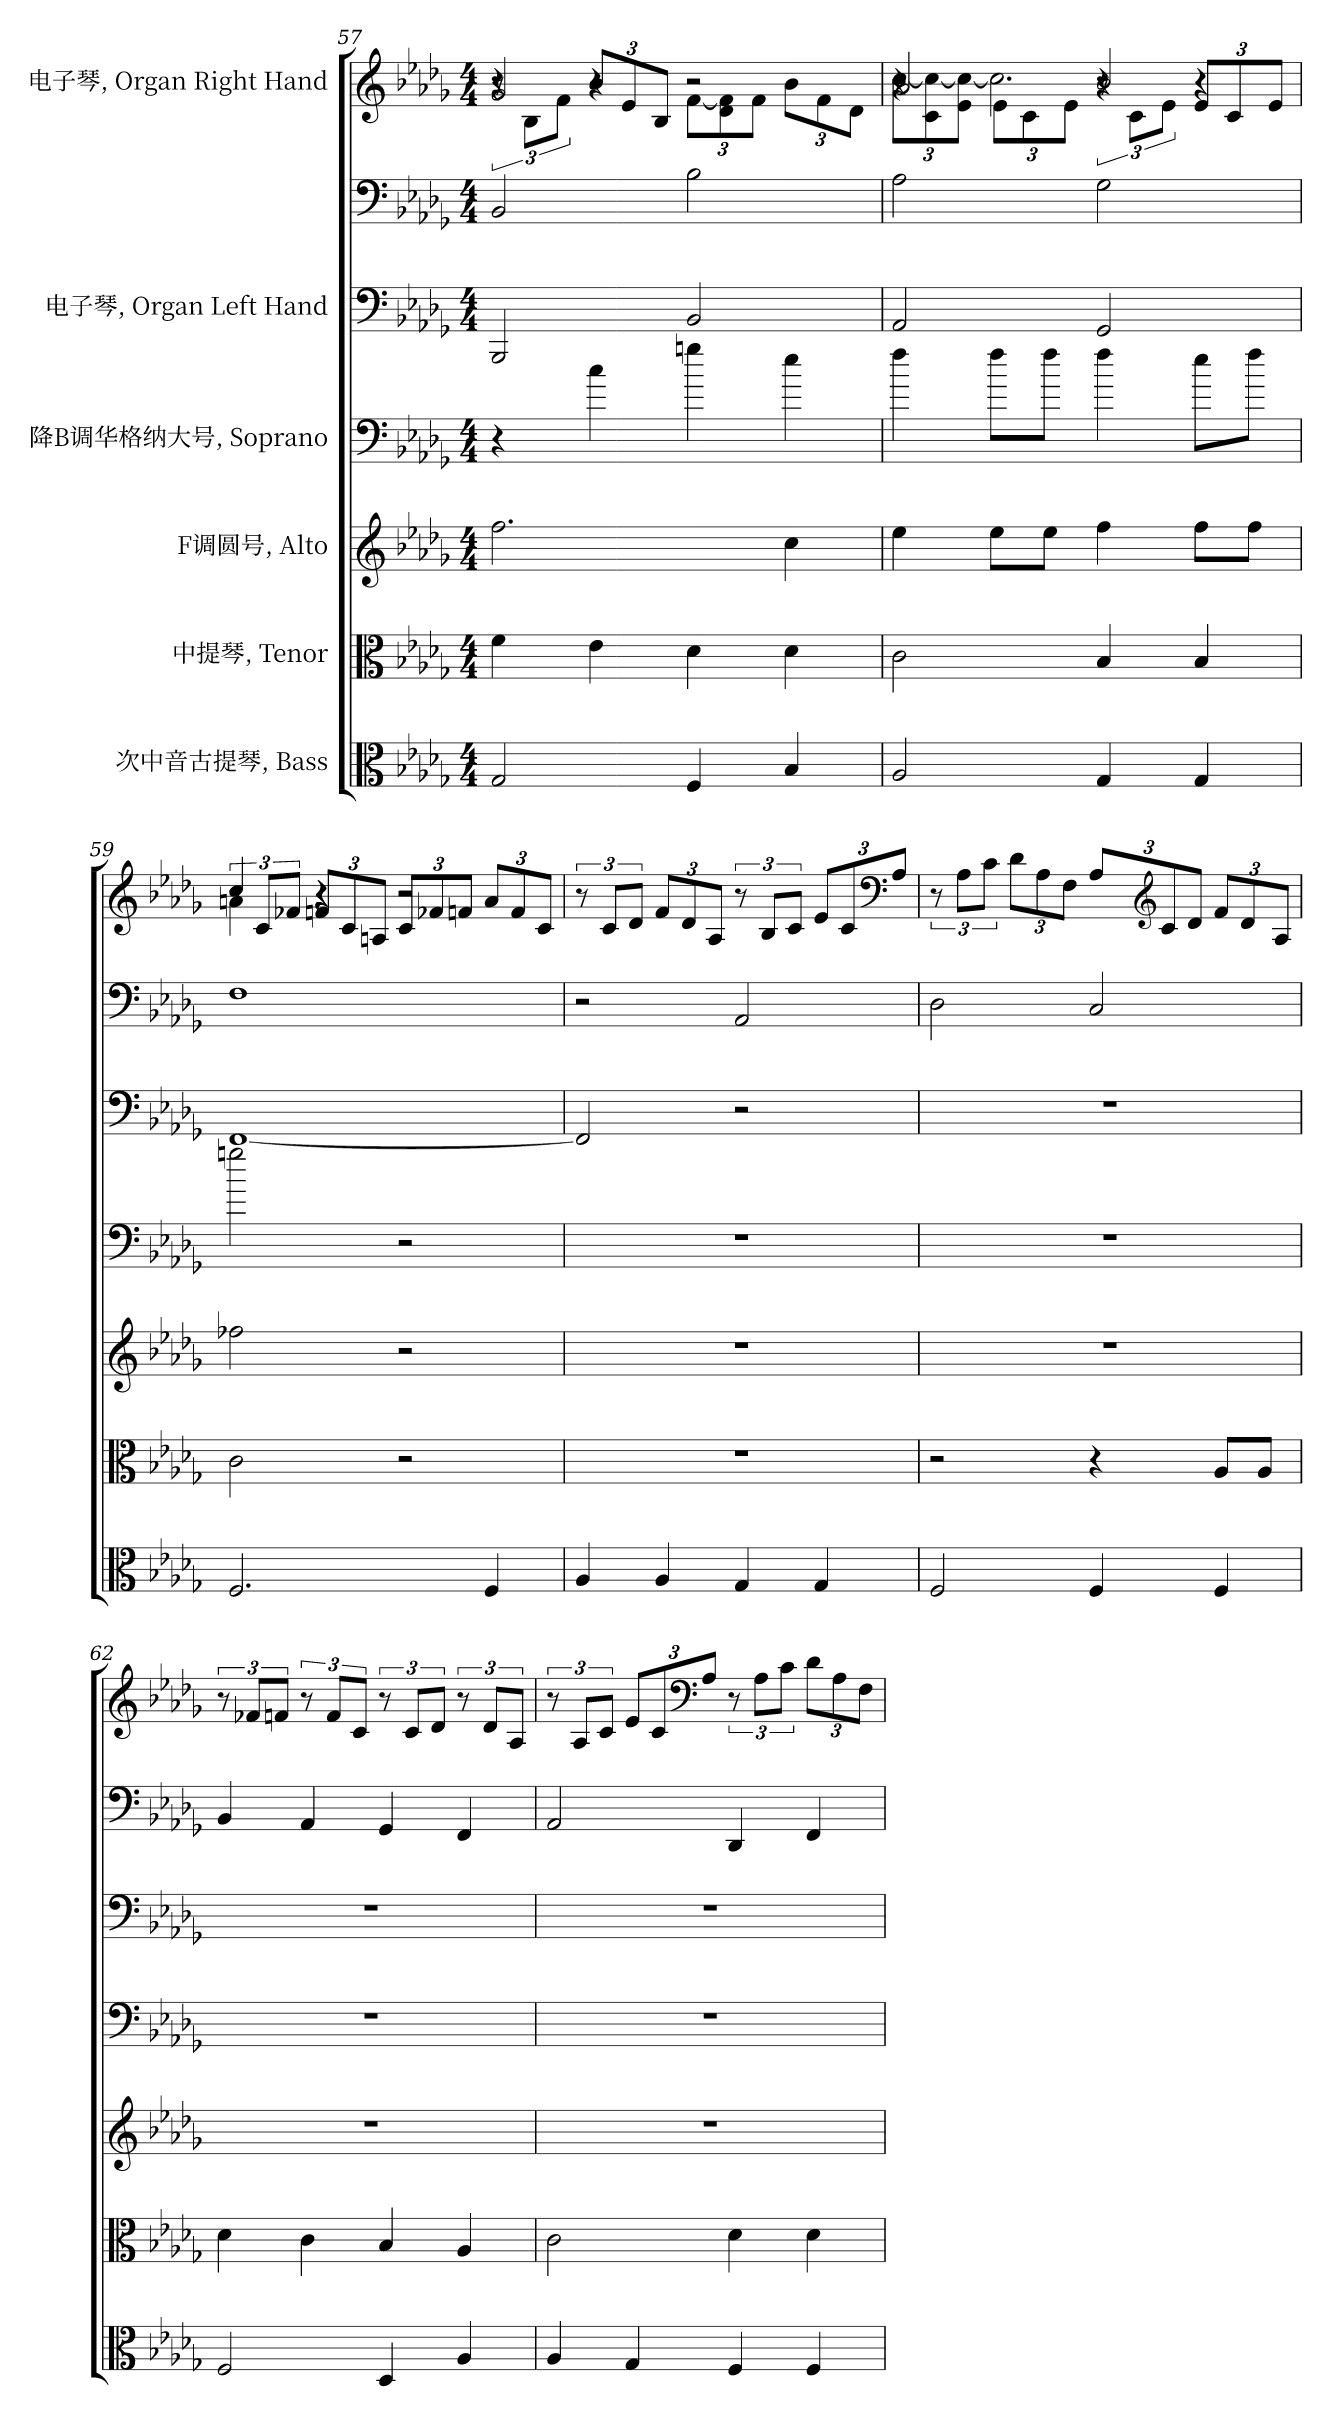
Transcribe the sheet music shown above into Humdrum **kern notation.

**kern	**kern	**kern	**kern	**kern	**kern	**kern
*part6	*part5	*part4	*part3	*part2	*part2	*part1
*staff7	*staff6	*staff5	*staff4	*staff3	*staff2	*staff1
*I"次中音古提琴, Bass	*I"中提琴, Tenor	*I"F调圆号, Alto	*I"降B调华格纳大号, Soprano	*I"电子琴, Organ Left Hand	*	*I"电子琴, Organ Right Hand
!!LO:PB:g=z
*clefC3	*clefC3	*clefG2	*clefF4	*clefF4	*clefF4	*clefG2
*	*	*ITrd4c7	*ITrd1c2	*	*	*
*k[b-e-a-d-g-]	*k[b-e-a-d-g-]	*k[b-e-a-d-g-c-]	*k[b-e-a-d-g-c-f-]	*k[b-e-a-d-g-]	*k[b-e-a-d-g-]	*k[b-e-a-d-g-]
*M4/4	*M4/4	*M4/4	*M4/4	*M4/4	*M4/4	*M4/4
=57	=57	=57	=57	=57	=57	=57
*	*	*	*	*	*	*^
*	*	*	*	*	*	*	*^
2G-/	4f\	2.b-\	4r	2BBB-/	2BB-/	2g-/	12r	4r
.	.	.	.	.	.	.	12B-\L	.
.	.	.	.	.	.	.	12f\J	.
*	*	*	*	*	*	*	*	*Xbrackettup
.	4e-\	.	4b-\	.	.	.	4r	12b-/L
.	.	.	.	.	.	.	.	12e-/
.	.	.	.	.	.	.	.	12B-/J
4F/	4d-\	.	4ffn\	2BB-/	2B-\	2r	[12f\L	2r
.	.	.	.	.	.	.	12d-\ 12f\]	.
.	.	.	.	.	.	.	12f\J	.
4B-/	4d-\	4f\	4dd-\	.	.	.	12b-\L	.
.	.	.	.	.	.	.	12f\	.
.	.	.	.	.	.	.	12d-\J	.
=58	=58	=58	=58	=58	=58	=58	=58	=58
*	*	*	*	*	*	*	*	*^
2A-/	2c\	4a-\	4ee-\	2AA-/	2A-\	2r	[12cc\L	2a-/	4r
.	.	.	.	.	.	.	12c\ 12cc\_	.	.
.	.	.	.	.	.	.	12e-\ 12cc\_J	.	.
.	.	8a-\L	8ee-\L	.	.	.	2.cc\]	.	12e-\L
.	.	.	.	.	.	.	.	.	12c\
.	.	8a-\J	8ee-\J	.	.	.	.	.	.
.	.	.	.	.	.	.	.	.	12e-\J
*	*	*	*	*	*	*	*	*	*brackettup
4G-/	4B-/	4b-\	4ee-\	2GG-/	2G-\	2b-/	.	4r	12r
.	.	.	.	.	.	.	.	.	12c\L
.	.	.	.	.	.	.	.	.	12e-\J
*	*	*	*	*	*	*	*	*Xbrackettup	*
4G-/	4B-/	8b-\L	8dd-\L	.	.	.	.	12e-/L	4r
.	.	.	.	.	.	.	.	12c/	.
.	.	8b-\J	8ee-\J	.	.	.	.	.	.
.	.	.	.	.	.	.	.	12e-/J	.
*	*	*	*	*	*	*	*	*v	*v
!!LO:PB:g=z
=59	=59	=59	=59	=59	=59	=59	=59	=59
*	*	*	*	*	*	*	*	*brackettup
2.F/	2c\	2b--X\	2ffn\	[1FF	1F	4cc/	4an\	12r
.	.	.	.	.	.	.	.	12c/L
.	.	.	.	.	.	.	.	12f-X/J
*	*	*	*	*	*	*	*	*Xbrackettup
.	.	.	.	.	.	4r	4r	12fn/L
.	.	.	.	.	.	.	.	12c/
.	.	.	.	.	.	.	.	12An/J
.	2r	2r	2r	.	.	2r	2r	12c/L
.	.	.	.	.	.	.	.	12f-X/
.	.	.	.	.	.	.	.	12fn/J
4F/	.	.	.	.	.	.	.	12a/L
.	.	.	.	.	.	.	.	12f/
.	.	.	.	.	.	.	.	12c/J
*	*	*	*	*	*	*v	*v	*v
=60	=60	=60	=60	=60	=60	=60
*	*	*	*	*	*	*brackettup
4A-/	1r	1r	1r	2FF/]	2r	12r
.	.	.	.	.	.	12c/L
.	.	.	.	.	.	12d-/J
*	*	*	*	*	*	*Xbrackettup
4A-/	.	.	.	.	.	12f/L
.	.	.	.	.	.	12d-/
.	.	.	.	.	.	12A-/J
*	*	*	*	*	*	*brackettup
4G-/	.	.	.	2r	2AA-/	12r
.	.	.	.	.	.	12B-/L
.	.	.	.	.	.	12c/J
*	*	*	*	*	*	*Xbrackettup
4G-/	.	.	.	.	.	12e-/L
.	.	.	.	.	.	12c/
*	*	*	*	*	*	*clefF4
.	.	.	.	.	.	12A-/J
!!LO:PB:g=z
=61	=61	=61	=61	=61	=61	=61
*	*	*	*	*	*	*brackettup
2F/	2r	1r	1r	1r	2D-\	12r
.	.	.	.	.	.	12A-\L
.	.	.	.	.	.	12c\J
*	*	*	*	*	*	*Xbrackettup
.	.	.	.	.	.	12d-\L
.	.	.	.	.	.	12A-\
.	.	.	.	.	.	12F\J
4F/	4r	.	.	.	2C/	12A-/L
*	*	*	*	*	*	*clefG2
.	.	.	.	.	.	12c/
.	.	.	.	.	.	12d-/J
4F/	8A-/L	.	.	.	.	12f/L
.	.	.	.	.	.	12d-/
.	8A-/J	.	.	.	.	.
.	.	.	.	.	.	12A-/J
=62	=62	=62	=62	=62	=62	=62
*	*	*	*	*	*	*brackettup
2F/	4d-\	1r	1r	1r	4BB-/	12r
.	.	.	.	.	.	12f-X/L
.	.	.	.	.	.	12fn/J
.	4c\	.	.	.	4AA-/	12r
.	.	.	.	.	.	12f/L
.	.	.	.	.	.	12c/J
4D-/	4B-/	.	.	.	4GG-/	12r
.	.	.	.	.	.	12c/L
.	.	.	.	.	.	12d-/J
4A-/	4A-/	.	.	.	4FF/	12r
.	.	.	.	.	.	12d-/L
.	.	.	.	.	.	12A-/J
!!LO:PB:g=z
=63	=63	=63	=63	=63	=63	=63
4A-/	2c\	1r	1r	1r	2AA-/	12r
.	.	.	.	.	.	12A-/L
.	.	.	.	.	.	12c/J
*	*	*	*	*	*	*Xbrackettup
4G-/	.	.	.	.	.	12e-/L
.	.	.	.	.	.	12c/
*	*	*	*	*	*	*clefF4
.	.	.	.	.	.	12A-/J
*	*	*	*	*	*	*brackettup
4F/	4d-\	.	.	.	4DD-/	12r
.	.	.	.	.	.	12A-\L
.	.	.	.	.	.	12c\J
*	*	*	*	*	*	*Xbrackettup
4F/	4d-\	.	.	.	4FF/	12d-\L
.	.	.	.	.	.	12A-\
.	.	.	.	.	.	12F\J
=	=	=	=	=	=	=
*-	*-	*-	*-	*-	*-	*-
